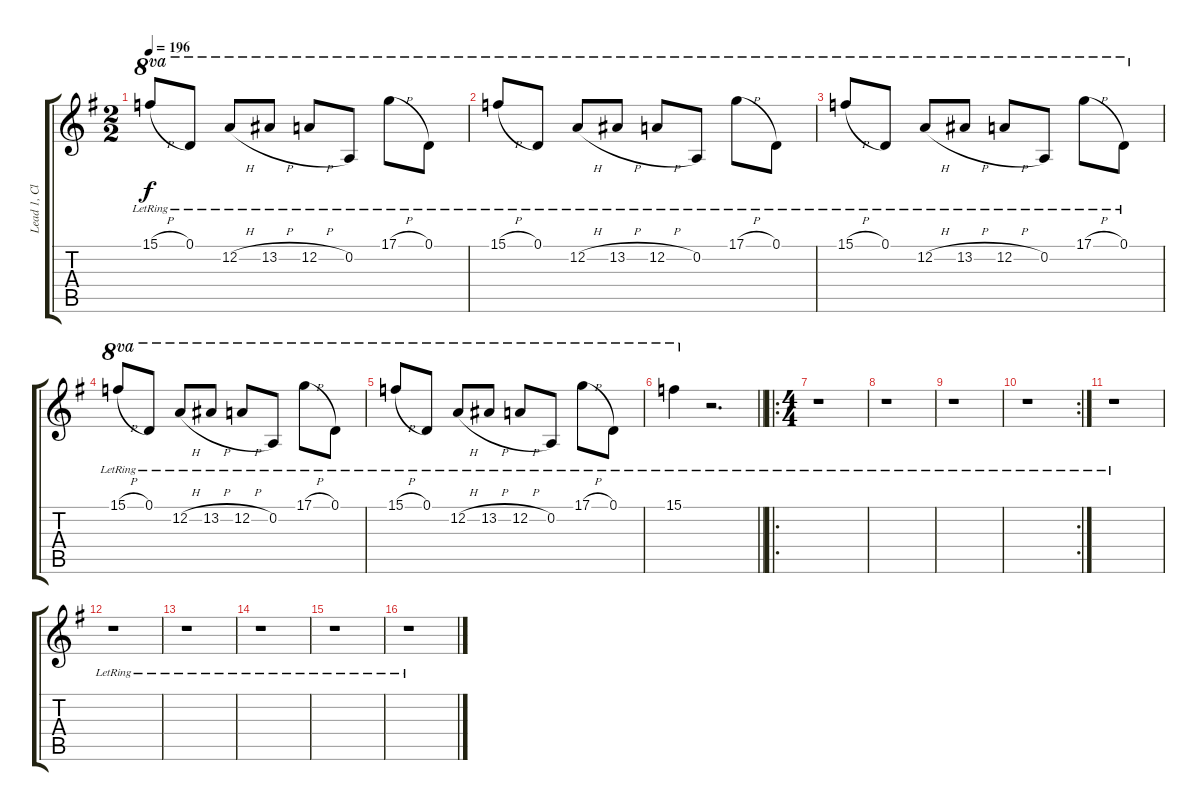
\track ("Lead 1, Clean" "Lead 1, Cl") {instrument electricguitarjazz}
\staff {score tabs}
\tuning (D4 A3 F3 C3 G2 C2) {hide}
\ts (2 2)
\tempo 196
\clef g2
\ks g
15.1{h lr}.8{ot 8va dy f} 0.1{lr}.8{ot 8va} 12.2{h lr}.8{ot 8va} 13.2{h lr}.8{ot 8va} 12.2{h lr}.8{ot 8va} 0.2{lr}.8{ot 8va} 17.1{h lr}.8{ot 8va} 0.1{lr}.8{ot 8va} |
15.1{h lr}.8{ot 8va} 0.1{lr}.8{ot 8va} 12.2{h lr}.8{ot 8va} 13.2{h lr}.8{ot 8va} 12.2{h lr}.8{ot 8va} 0.2{lr}.8{ot 8va} 17.1{h lr}.8{ot 8va} 0.1{lr}.8{ot 8va} |
15.1{h lr}.8{ot 8va} 0.1{lr}.8{ot 8va} 12.2{h lr}.8{ot 8va} 13.2{h lr}.8{ot 8va} 12.2{h lr}.8{ot 8va} 0.2{lr}.8{ot 8va} 17.1{h lr}.8{ot 8va} 0.1{lr}.8{ot 8va} |
15.1{h lr}.8{ot 8va} 0.1{lr}.8{ot 8va} 12.2{h lr}.8{ot 8va} 13.2{h lr}.8{ot 8va} 12.2{h lr}.8{ot 8va} 0.2{lr}.8{ot 8va} 17.1{h lr}.8{ot 8va} 0.1{lr}.8{ot 8va} |
15.1{h lr}.8{ot 8va} 0.1{lr}.8{ot 8va} 12.2{h lr}.8{ot 8va} 13.2{h lr}.8{ot 8va} 12.2{h lr}.8{ot 8va} 0.2{lr}.8{ot 8va} 17.1{h lr}.8{ot 8va} 0.1{lr}.8{ot 8va} |
\barLineRight lightlight
15.1{lr}.4{ot 8va} r.2{d} |
\ro
\ts (4 4)
r.1 |
r.1 |
r.1 |
\rc 2
r.1 |
r.1 |
r.1 |
r.1 |
r.1 |
r.1 |
r.1
